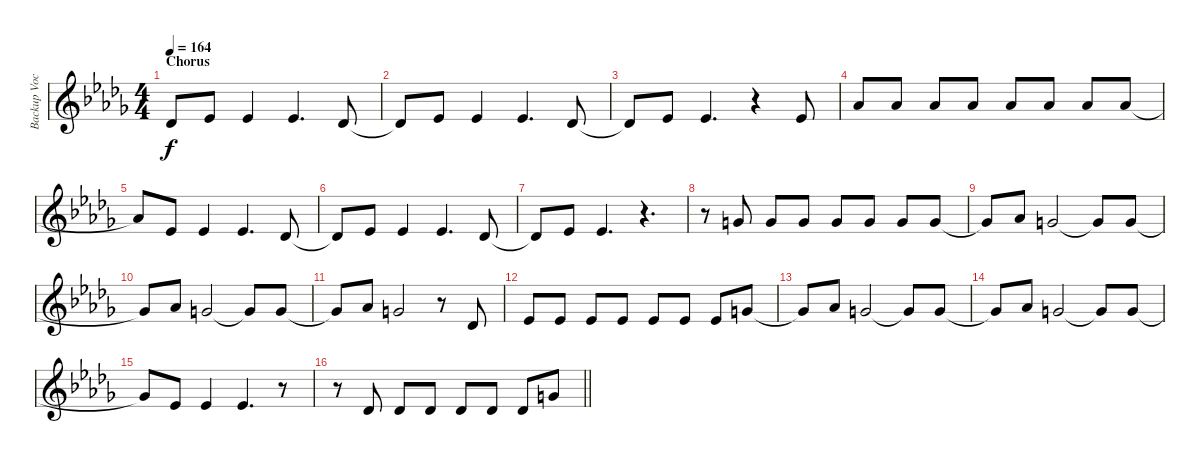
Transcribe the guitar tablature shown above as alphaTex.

\track ("Backup Vocals" "Backup Voc") {instrument lead6voice}
\staff {score}
\tuning (Eb4 Bb3 Gb3 Db3 Ab2 Db2) {hide}
\ts (4 4)
\section ("" "Chorus")
\tempo 164
\clef g2
\ks db
7.3.8{dy f balance 4} 9.3.8 9.3.4 9.3.4{d} 7.3.8 |
7.3{t}.8 9.3.8 9.3.4 9.3.4{d} 7.3.8 |
7.3{t}.8 9.3.8 9.3.4{d} r.4 9.3.8 |
10.2.8 10.2.8 10.2.8 10.2.8 10.2.8 10.2.8 10.2.8 10.2.8 |
10.2{t}.8 9.3.8 9.3.4 7.3{be (custom 0 4 20 4 30 0 60 0)}.4{d} 7.3.8 |
7.3{t}.8 9.3.8 9.3.4 9.3.4{d} 7.3.8 |
7.3{t}.8 9.3.8 9.3.4{d} r.4{d} |
r.8 9.2.8 9.2.8 9.2.8 9.2.8 9.2.8 9.2.8 9.2.8 |
9.2{t}.8 10.2.8 9.2.2 9.2{t}.8 9.2.8 |
9.2{t}.8 10.2.8 9.2.2 9.2{t}.8 9.2.8 |
9.2{t}.8 10.2.8 9.2.2 r.8 7.3.8 |
9.3.8 9.3.8 9.3.8 9.3.8 9.3.8 9.3.8 9.3.8 9.2.8 |
9.2{t}.8 10.2.8 9.2.2 9.2{t}.8 9.2.8 |
9.2{t}.8 10.2.8 9.2.2 9.2{t}.8 9.2.8 |
9.2{t}.8 9.3.8 9.3.4 7.3{be (custom 0 4 20 4 30 0 60 0)}.4{d} r.8 |
\barLineRight lightlight
r.8 7.3.8 7.3.8 7.3.8 7.3.8 7.3.8 7.3.8 7.2{be (custom 0 4 15 4 17 0 19 4 60 4)}.8
